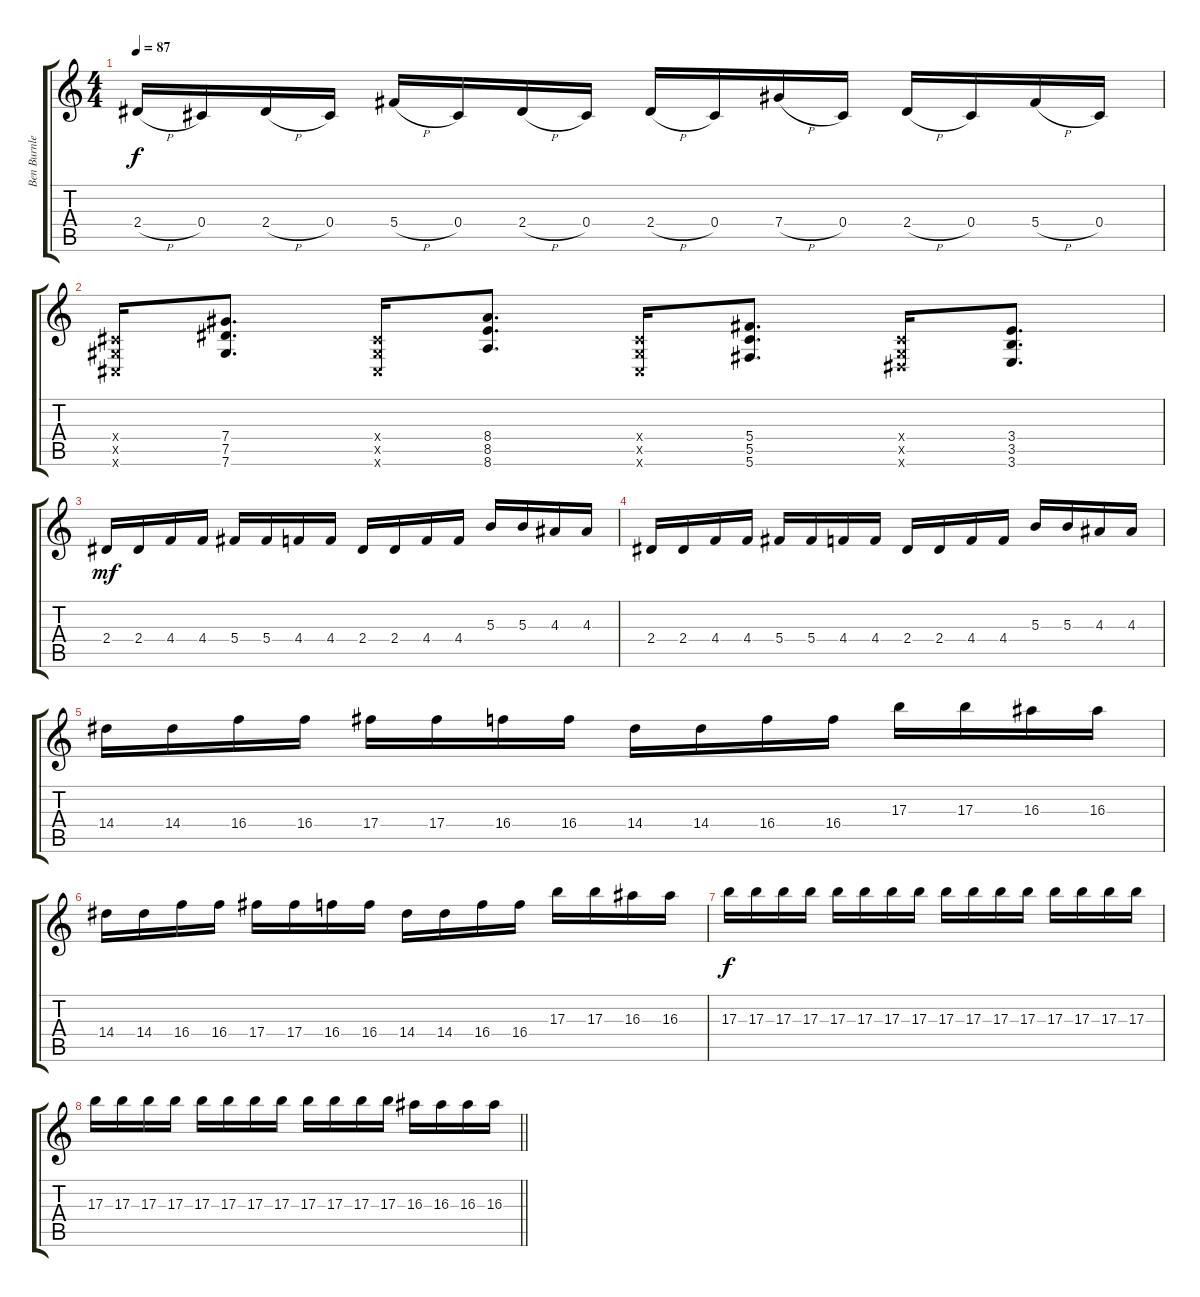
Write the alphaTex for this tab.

\track ("Ben Burnley Guitar" "Ben Burnle") {instrument distortionguitar}
\staff {score tabs}
\tuning (Eb4 Bb3 Gb3 Db3 Ab2 Db2) {hide}
\ts (4 4)
\tempo 87
\clef g2
\ks c
2.4{h}.16{dy f} 0.4.16 2.4{h}.16 0.4.16 5.4{h}.16 0.4.16 2.4{h}.16 0.4.16 2.4{h}.16 0.4.16 7.4{h}.16 0.4.16 2.4{h}.16 0.4.16 5.4{h}.16 0.4.16 |
(0.4{x} 0.5{x} 0.6{x}).16 (7.4 7.5 7.6).8{d} (0.4{x} 0.5{x} 0.6{x}).16 (8.4 8.5 8.6).8{d} (0.4{x} 0.5{x} 0.6{x}).16 (5.4 5.5 5.6).8{d} (0.4{x} 0.5{x} 2.6{x}).16 (3.4 3.5 3.6).8{d} |
2.4.16{dy mf} 2.4.16 4.4.16 4.4.16 5.4.16 5.4.16 4.4.16 4.4.16 2.4.16 2.4.16 4.4.16 4.4.16 5.3.16 5.3.16 4.3.16 4.3.16 |
2.4.16 2.4.16 4.4.16 4.4.16 5.4.16 5.4.16 4.4.16 4.4.16 2.4.16 2.4.16 4.4.16 4.4.16 5.3.16 5.3.16 4.3.16 4.3.16 |
14.4.16 14.4.16 16.4.16 16.4.16 17.4.16 17.4.16 16.4.16 16.4.16 14.4.16 14.4.16 16.4.16 16.4.16 17.3.16 17.3.16 16.3.16 16.3.16 |
14.4.16 14.4.16 16.4.16 16.4.16 17.4.16 17.4.16 16.4.16 16.4.16 14.4.16 14.4.16 16.4.16 16.4.16 17.3.16 17.3.16 16.3.16 16.3.16 |
17.3.16{dy f} 17.3.16 17.3.16 17.3.16 17.3.16 17.3.16 17.3.16 17.3.16 17.3.16 17.3.16 17.3.16 17.3.16 17.3.16 17.3.16 17.3.16 17.3.16 |
\barLineRight lightlight
17.3.16 17.3.16 17.3.16 17.3.16 17.3.16 17.3.16 17.3.16 17.3.16 17.3.16 17.3.16 17.3.16 17.3.16 16.3.16 16.3.16 16.3.16 16.3.16
